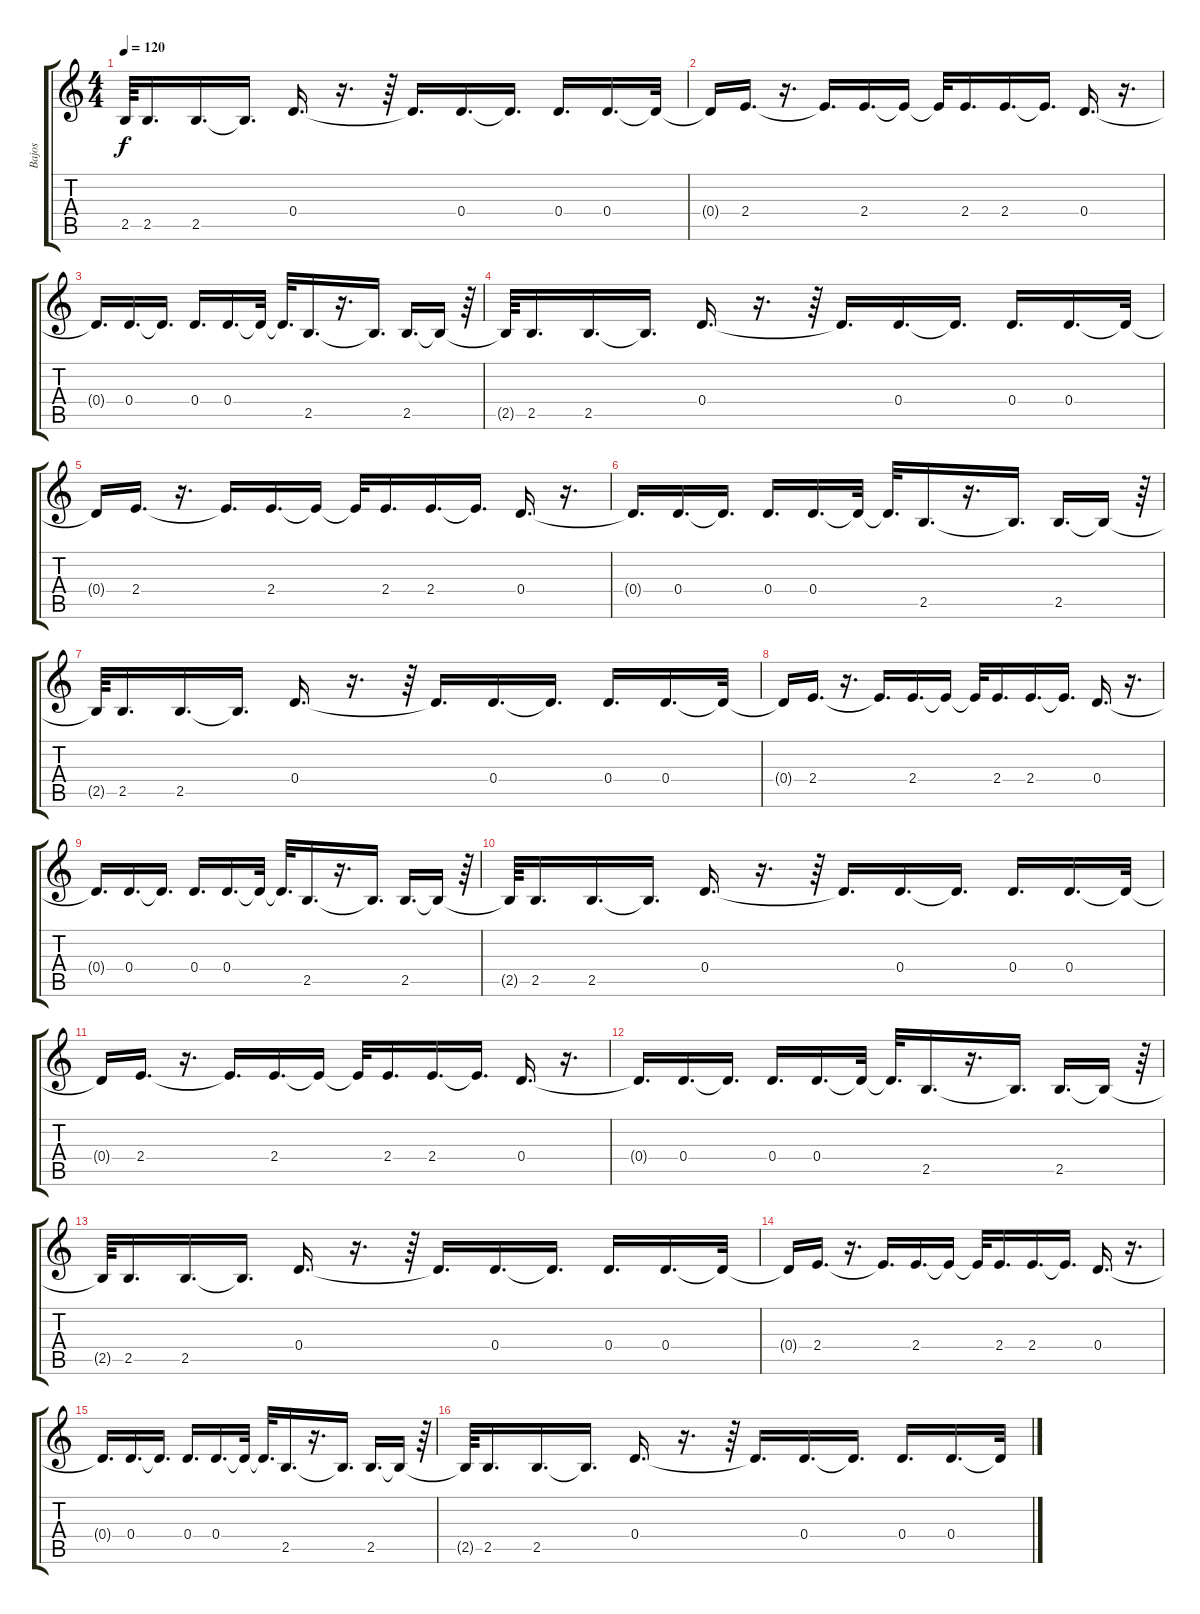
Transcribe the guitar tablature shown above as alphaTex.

\track ("Bajos" "Bajos") {instrument acousticguitarnylon}
\staff {score tabs}
\tuning (E4 B3 G3 D3 A2 E2) {hide}
\ts (4 4)
\tempo 120
\clef g2
\ks c
2.5{t}.64{dy f} 2.5.16{d} 2.5.16{d} 2.5{t}.16{d} 0.4.16{d} r.16{d} r.64 0.4{t}.16{d} 0.4.16{d} 0.4{t}.16{d} 0.4.16{d} 0.4.16{d} 0.4{t}.32 |
0.4{t}.16 2.4.16{d} r.16{d} 2.4{t}.16{d} 2.4.16{d} 2.4{t}.16 2.4{t}.32 2.4.16{d} 2.4.16{d} 2.4{t}.16{d} 0.4.16{d} r.16{d} |
0.4{t}.16{d} 0.4.16{d} 0.4{t}.16{d} 0.4.16{d} 0.4.16{d} 0.4{t}.32 0.4{t}.32{d} 2.5.16{d} r.16{d} 2.5{t}.16{d} 2.5.16{d} 2.5{t}.16 r.64 |
2.5{t}.64 2.5.16{d} 2.5.16{d} 2.5{t}.16{d} 0.4.16{d} r.16{d} r.64 0.4{t}.16{d} 0.4.16{d} 0.4{t}.16{d} 0.4.16{d} 0.4.16{d} 0.4{t}.32 |
0.4{t}.16 2.4.16{d} r.16{d} 2.4{t}.16{d} 2.4.16{d} 2.4{t}.16 2.4{t}.32 2.4.16{d} 2.4.16{d} 2.4{t}.16{d} 0.4.16{d} r.16{d} |
0.4{t}.16{d} 0.4.16{d} 0.4{t}.16{d} 0.4.16{d} 0.4.16{d} 0.4{t}.32 0.4{t}.32{d} 2.5.16{d} r.16{d} 2.5{t}.16{d} 2.5.16{d} 2.5{t}.16 r.64 |
2.5{t}.64 2.5.16{d} 2.5.16{d} 2.5{t}.16{d} 0.4.16{d} r.16{d} r.64 0.4{t}.16{d} 0.4.16{d} 0.4{t}.16{d} 0.4.16{d} 0.4.16{d} 0.4{t}.32 |
0.4{t}.16 2.4.16{d} r.16{d} 2.4{t}.16{d} 2.4.16{d} 2.4{t}.16 2.4{t}.32 2.4.16{d} 2.4.16{d} 2.4{t}.16{d} 0.4.16{d} r.16{d} |
0.4{t}.16{d} 0.4.16{d} 0.4{t}.16{d} 0.4.16{d} 0.4.16{d} 0.4{t}.32 0.4{t}.32{d} 2.5.16{d} r.16{d} 2.5{t}.16{d} 2.5.16{d} 2.5{t}.16 r.64 |
2.5{t}.64 2.5.16{d} 2.5.16{d} 2.5{t}.16{d} 0.4.16{d} r.16{d} r.64 0.4{t}.16{d} 0.4.16{d} 0.4{t}.16{d} 0.4.16{d} 0.4.16{d} 0.4{t}.32 |
0.4{t}.16 2.4.16{d} r.16{d} 2.4{t}.16{d} 2.4.16{d} 2.4{t}.16 2.4{t}.32 2.4.16{d} 2.4.16{d} 2.4{t}.16{d} 0.4.16{d} r.16{d} |
0.4{t}.16{d} 0.4.16{d} 0.4{t}.16{d} 0.4.16{d} 0.4.16{d} 0.4{t}.32 0.4{t}.32{d} 2.5.16{d} r.16{d} 2.5{t}.16{d} 2.5.16{d} 2.5{t}.16 r.64 |
2.5{t}.64 2.5.16{d} 2.5.16{d} 2.5{t}.16{d} 0.4.16{d} r.16{d} r.64 0.4{t}.16{d} 0.4.16{d} 0.4{t}.16{d} 0.4.16{d} 0.4.16{d} 0.4{t}.32 |
0.4{t}.16 2.4.16{d} r.16{d} 2.4{t}.16{d} 2.4.16{d} 2.4{t}.16 2.4{t}.32 2.4.16{d} 2.4.16{d} 2.4{t}.16{d} 0.4.16{d} r.16{d} |
0.4{t}.16{d} 0.4.16{d} 0.4{t}.16{d} 0.4.16{d} 0.4.16{d} 0.4{t}.32 0.4{t}.32{d} 2.5.16{d} r.16{d} 2.5{t}.16{d} 2.5.16{d} 2.5{t}.16 r.64 |
2.5{t}.64 2.5.16{d} 2.5.16{d} 2.5{t}.16{d} 0.4.16{d} r.16{d} r.64 0.4{t}.16{d} 0.4.16{d} 0.4{t}.16{d} 0.4.16{d} 0.4.16{d} 0.4{t}.32
